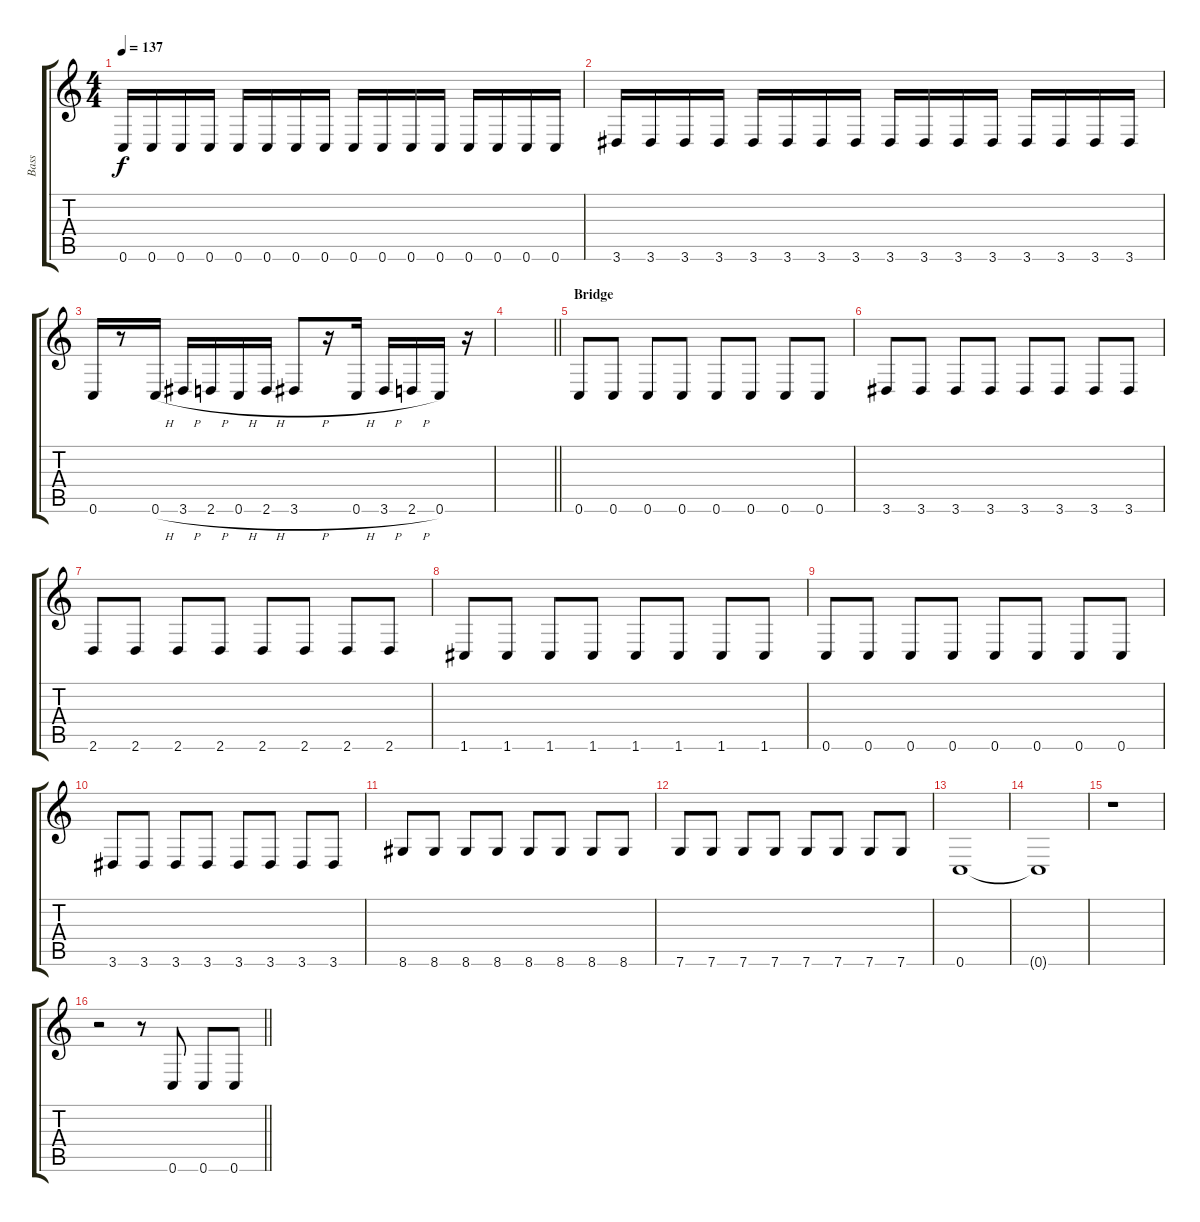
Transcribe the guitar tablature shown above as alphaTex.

\track ("Bass" "Bass") {instrument electricbassfinger}
\staff {score tabs}
\tuning (D4 A3 F3 C3 G2 C2) {hide}
\ts (4 4)
\tempo 137
\clef g2
\ks c
0.6.16{dy f} 0.6.16 0.6.16 0.6.16 0.6.16 0.6.16 0.6.16 0.6.16 0.6.16 0.6.16 0.6.16 0.6.16 0.6.16 0.6.16 0.6.16 0.6.16 |
3.6.16 3.6.16 3.6.16 3.6.16 3.6.16 3.6.16 3.6.16 3.6.16 3.6.16 3.6.16 3.6.16 3.6.16 3.6.16 3.6.16 3.6.16 3.6.16 |
0.6.16 r.8 0.6{h}.16 3.6{h}.16 2.6{h}.16 0.6{h}.16 2.6{h}.16 3.6{h}.8 r.16 0.6{h}.16 3.6{h}.16 2.6{h}.16 0.6.16 r.16 |
\barLineRight lightlight
|
\section ("" "Bridge")
0.6.8 0.6.8 0.6.8 0.6.8 0.6.8 0.6.8 0.6.8 0.6.8 |
3.6.8 3.6.8 3.6.8 3.6.8 3.6.8 3.6.8 3.6.8 3.6.8 |
2.6.8 2.6.8 2.6.8 2.6.8 2.6.8 2.6.8 2.6.8 2.6.8 |
1.6.8 1.6.8 1.6.8 1.6.8 1.6.8 1.6.8 1.6.8 1.6.8 |
0.6.8 0.6.8 0.6.8 0.6.8 0.6.8 0.6.8 0.6.8 0.6.8 |
3.6.8 3.6.8 3.6.8 3.6.8 3.6.8 3.6.8 3.6.8 3.6.8 |
8.6.8 8.6.8 8.6.8 8.6.8 8.6.8 8.6.8 8.6.8 8.6.8 |
7.6.8 7.6.8 7.6.8 7.6.8 7.6.8 7.6.8 7.6.8 7.6.8 |
0.6.1 |
0.6{t}.1 |
r.1 |
\barLineRight lightlight
r.2 r.8 0.6.8 0.6.8 0.6.8
